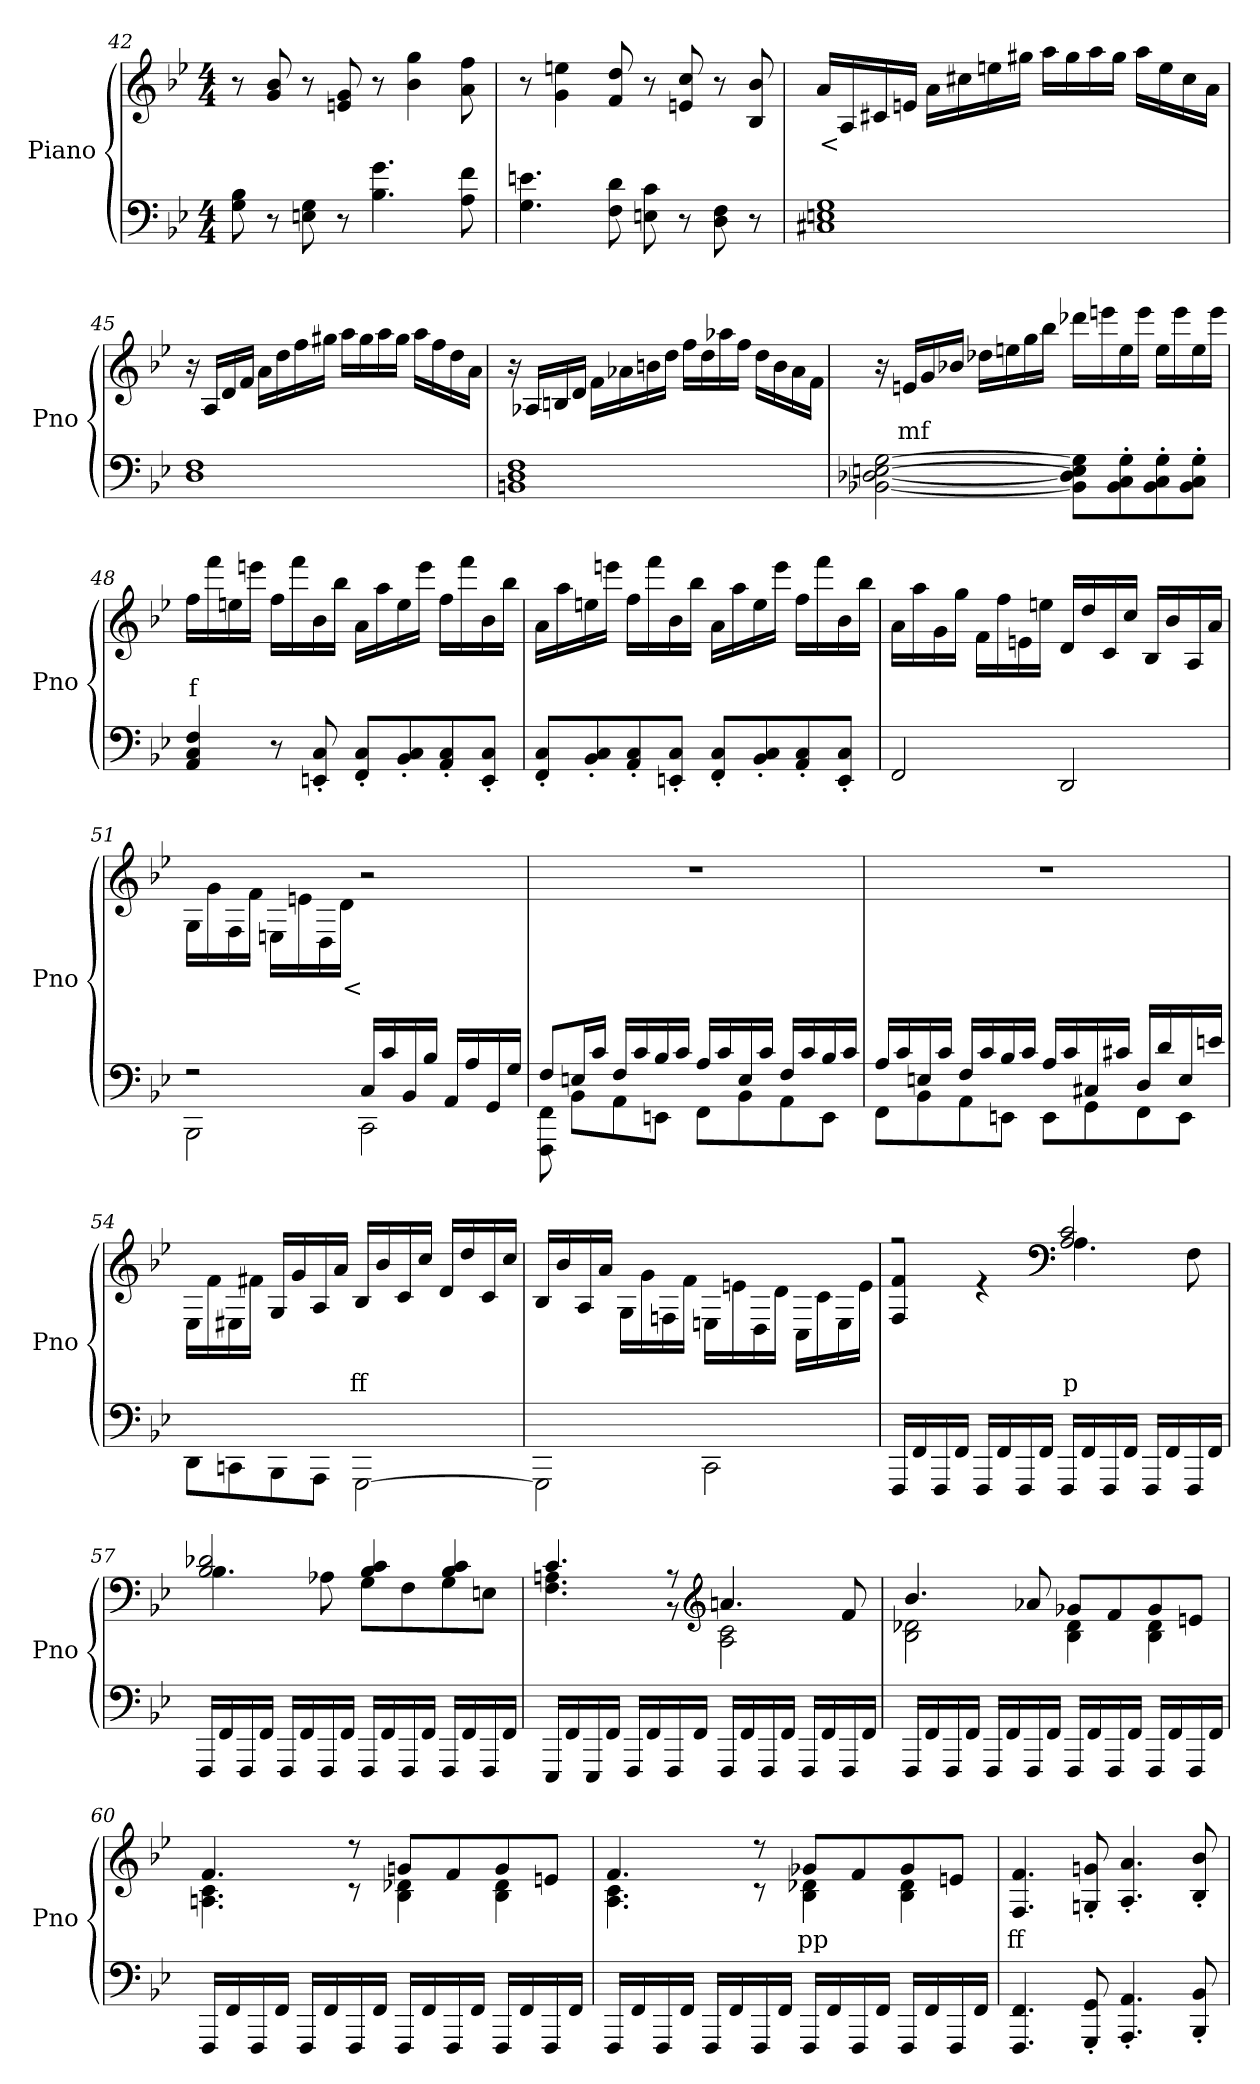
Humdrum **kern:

**kern	**kern	**text
*part2	*part1	*part1
*staff2	*staff1	*staff1
*I"Piano	*I"Piano	*
*I'Pno	*I'Pno	*
*clefF4	*clefG2	*
*k[b-e-]	*k[b-e-]	*
*B-:	*B-:	*
*M4/4	*M4/4	*
=42	=42	=42
8G\ 8B-\	8r	.
8r	8g/ 8b-/	.
8En\ 8G\	8r	.
8r	8en/ 8g/	.
4.B-\ 4.g\	8r	.
.	4b-\ 4gg\	.
8A\ 8f\	8a\ 8ff\	.
!!LO:LB:g=z
=43	=43	=43
4.G\ 4.en\	8r	.
.	4g\ 4een\	.
8F\ 8d\	8f/ 8dd/	.
8En\ 8c\	8r	.
8r	8en/ 8cc/	.
8D\ 8F\	8r	.
8r	8B-/ 8b-/	.
=44	=44	=44
!	!	!LO:LY:b
1C#X 1En 1G	16a/LL	<
.	16A/	.
.	16c#X/	.
.	16en/JJ	.
.	16a\LL	.
.	16cc#X\	.
.	16een\	.
.	16gg#X\JJ	.
.	16aa\LL	.
.	16gg#\	.
.	16aa\	.
.	16gg#\JJ	.
.	16aa\LL	.
.	16ee\	.
.	16cc#\	.
.	16a\JJ	.
=45	=45	=45
1D 1F	16r	.
.	16A/LL	.
.	16d/	.
.	16f/JJ	.
.	16a\LL	.
.	16dd\	.
.	16ff\	.
.	16gg#X\JJ	.
.	16aa\LL	.
.	16gg#\	.
.	16aa\	.
.	16gg#\JJ	.
.	16aa\LL	.
.	16ff\	.
.	16dd\	.
.	16a\JJ	.
!!LO:LB:g=z
=46	=46	=46
1BBn 1D 1F	16r	.
.	16A-X/LL	.
.	16Bn/	.
.	16d/JJ	.
.	16f\LL	.
.	16a-X\	.
.	16bn\	.
.	16dd\JJ	.
.	16ff\LL	.
.	16dd\	.
.	16aa-X\	.
.	16ff\JJ	.
.	16dd\LL	.
.	16b\	.
.	16a-\	.
.	16f\JJ	.
=47	=47	=47
[2BB-X\ [2D-X\ [2En\ [2G\	16r	.
!	!	!LO:LY:b
.	16en/LL	mf
.	16g/	.
.	16b-X/JJ	.
.	16dd-X\LL	.
.	16een\	.
.	16gg\	.
.	16bb-\JJ	.
8BB-\] 8D-\] 8E\] 8G\]L	16ddd-X\LL	.
.	16eeen\	.
8BB-\' 8C\' 8G\'	16ee\	.
.	16eee\JJ	.
8BB-\' 8C\' 8G\'	16ee\LL	.
.	16eee\	.
8BB-\' 8C\' 8G\'J	16ee\	.
.	16eee\JJ	.
=48	=48	=48
!	!	!LO:LY:b
4AA/ 4C/ 4F/	16ff\LL	f
.	16fff\	.
.	16een\	.
.	16eeen\JJ	.
8r	16ff\LL	.
.	16fff\	.
8EEn/' 8C/'	16b-\	.
.	16bb-\JJ	.
8FF/' 8C/'L	16a\LL	.
.	16aa\	.
8BB-/' 8C/'	16ee\	.
.	16eee\JJ	.
8AA/' 8C/'	16ff\LL	.
.	16fff\	.
8EE/' 8C/'J	16b-\	.
.	16bb-\JJ	.
!!LO:LB:g=z
=49	=49	=49
8FF/' 8C/'L	16a\LL	.
.	16aa\	.
8BB-/' 8C/'	16een\	.
.	16eeen\JJ	.
8AA/' 8C/'	16ff\LL	.
.	16fff\	.
8EEn/' 8C/'J	16b-\	.
.	16bb-\JJ	.
8FF/' 8C/'L	16a\LL	.
.	16aa\	.
8BB-/' 8C/'	16ee\	.
.	16eee\JJ	.
8AA/' 8C/'	16ff\LL	.
.	16fff\	.
8EE/' 8C/'J	16b-\	.
.	16bb-\JJ	.
=50	=50	=50
2FF/	16a\LL	.
.	16aa\	.
.	16g\	.
.	16gg\JJ	.
.	16f\LL	.
.	16ff\	.
.	16en\	.
.	16een\JJ	.
2DD/	16d/LL	.
.	16dd/	.
.	16c/	.
.	16cc/JJ	.
.	16B-/LL	.
.	16b-/	.
.	16A/	.
.	16a/JJ	.
=51	=51	=51
*^	*	*
2r	2BBB-\	16G\LL	.
.	.	16g\	.
.	.	16F\	.
.	.	16f\JJ	.
.	.	16En\LL	.
.	.	16en\	.
.	.	16D\	.
!	!	!	!LO:LY:b
.	.	16d\JJ	<
16C/LL	2CC\	2r	.
16c/	.	.	.
16BB-/	.	.	.
16B-/JJ	.	.	.
16AA/LL	.	.	.
16A/	.	.	.
16GG/	.	.	.
16G/JJ	.	.	.
!!LO:PB:g=z
=52	=52	=52	=52
!	!	!	!LO:LY:b
8F/L	8FFF\ 8FF\	1r	p
16En/L	8BB-\L	.	.
16c/JJ	.	.	.
16F/LL	8AA\	.	.
16c/	.	.	.
16B-/	8EEn\J	.	.
16c/JJ	.	.	.
16A/LL	8FF\L	.	.
16c/	.	.	.
16E/	8BB-\	.	.
16c/JJ	.	.	.
16F/LL	8AA\	.	.
16c/	.	.	.
16B-/	8EE\J	.	.
16c/JJ	.	.	.
=53	=53	=53	=53
16A/LL	8FF\L	1r	.
16c/	.	.	.
16En/	8BB-\	.	.
16c/JJ	.	.	.
16F/LL	8AA\	.	.
16c/	.	.	.
16B-/	8EEn\J	.	.
16c/JJ	.	.	.
16A/LL	8EE\L	.	.
16c/	.	.	.
16C#X/	8GG\	.	.
16c#X/JJ	.	.	.
16D/LL	8FF\	.	.
16d/	.	.	.
16E/	8EE\J	.	.
16en/JJ	.	.	.
*v	*v	*	*
=54	=54	=54
8DD\L	16E-\LL	.
.	16f\	.
8CCn\	16E#X\	.
.	16f#X\JJ	.
8BBB-\	16G/LL	.
.	16g/	.
8AAA\J	16A/	.
.	16a/JJ	.
!	!	!LO:LY:b
[2GGG\	16B-/LL	ff
.	16b-/	.
.	16c/	.
.	16cc/JJ	.
.	16d/LL	.
.	16dd/	.
.	16c/	.
.	16cc/JJ	.
!!LO:LB:g=z
=55	=55	=55
2GGG\]	16B-/LL	.
.	16b-/	.
.	16A/	.
.	16a/JJ	.
.	16G\LL	.
.	16g\	.
.	16Fn\	.
.	16f\JJ	.
2CC\	16En\LL	.
.	16en\	.
.	16D\	.
.	16d\JJ	.
.	16C\LL	.
.	16c\	.
.	16E\	.
.	16e\JJ	.
=56	=56	=56
*	*^	*
16FFF/LL	2r	4F/ 4f/	.
16FF/	.	.	.
16FFF/	.	.	.
16FF/JJ	.	.	.
16FFF/LL	.	4r	.
16FF/	.	.	.
16FFF/	.	.	.
16FF/JJ	.	.	.
*	*clefF4	*	*
!	!	!	!LO:LY:b
16FFF/LL	2A/ 2c/	4.A\	p
16FF/	.	.	.
16FFF/	.	.	.
16FF/JJ	.	.	.
16FFF/LL	.	.	.
16FF/	.	.	.
16FFF/	.	8F\	.
16FF/JJ	.	.	.
=57	=57	=57	=57
16FFF/LL	2B-/ 2d-X/	4.B-\	.
16FF/	.	.	.
16FFF/	.	.	.
16FF/JJ	.	.	.
16FFF/LL	.	.	.
16FF/	.	.	.
16FFF/	.	8A-X\	.
16FF/JJ	.	.	.
16FFF/LL	4B-/ 4c/	8G\L	.
16FF/	.	.	.
16FFF/	.	8F\	.
16FF/JJ	.	.	.
16FFF/LL	4B-/ 4c/	8G\	.
16FF/	.	.	.
16FFF/	.	8En\J	.
16FF/JJ	.	.	.
!!LO:LB:g=z	!!
=58	=58	=58	=58
16EEE-/LL	4.c/	4.F\ 4.An\	.
16FF/	.	.	.
16EEE-/	.	.	.
16FF/JJ	.	.	.
16FFF/LL	.	.	.
16FF/	.	.	.
16FFF/	8r	8r	.
16FF/JJ	.	.	.
*	*clefG2	*	*
16FFF/LL	4.an/	2A\ 2c\	.
16FF/	.	.	.
16FFF/	.	.	.
16FF/JJ	.	.	.
16FFF/LL	.	.	.
16FF/	.	.	.
16FFF/	8f/	.	.
16FF/JJ	.	.	.
=59	=59	=59	=59
16FFF/LL	4.b-/	2B-\ 2d-X\	.
16FF/	.	.	.
16FFF/	.	.	.
16FF/JJ	.	.	.
16FFF/LL	.	.	.
16FF/	.	.	.
16FFF/	8a-X/	.	.
16FF/JJ	.	.	.
16FFF/LL	8g-X/L	4B-\ 4d-\	.
16FF/	.	.	.
16FFF/	8f/	.	.
16FF/JJ	.	.	.
16FFF/LL	8g-/	4B-\ 4d-\	.
16FF/	.	.	.
16FFF/	8en/J	.	.
16FF/JJ	.	.	.
!!LO:LB:g=z	!!
=60	=60	=60	=60
16FFF/LL	4.f/	4.An\ 4.c\	.
16FF/	.	.	.
16FFF/	.	.	.
16FF/JJ	.	.	.
16FFF/LL	.	.	.
16FF/	.	.	.
16FFF/	8r	8r	.
16FF/JJ	.	.	.
16FFF/LL	8gn/L	4B-\ 4d-X\	.
16FF/	.	.	.
16FFF/	8f/	.	.
16FF/JJ	.	.	.
16FFF/LL	8g/	4B-\ 4d-\	.
16FF/	.	.	.
16FFF/	8en/J	.	.
16FF/JJ	.	.	.
=61	=61	=61	=61
16FFF/LL	4.f/	4.A\ 4.c\	.
16FF/	.	.	.
16FFF/	.	.	.
16FF/JJ	.	.	.
16FFF/LL	.	.	.
16FF/	.	.	.
16FFF/	8r	8r	.
16FF/JJ	.	.	.
!	!	!	!LO:LY:b
16FFF/LL	8g-X/L	4B-\ 4d-X\	pp
16FF/	.	.	.
16FFF/	8f/	.	.
16FF/JJ	.	.	.
16FFF/LL	8g-/	4B-\ 4d-\	.
16FF/	.	.	.
16FFF/	8en/J	.	.
16FF/JJ	.	.	.
*	*v	*v	*
=62	=62	=62
!	!	!LO:LY:b
4.FFF/ 4.FF/	4.F/ 4.f/	ff
8GGG/' 8GG/'	8Gn/' 8gn/'	.
4.AAA/' 4.AA/'	4.A/' 4.a/'	.
8BBB-/' 8BB-/'	8B-/' 8b-/'	.
=	=	=
*-	*-	*-
